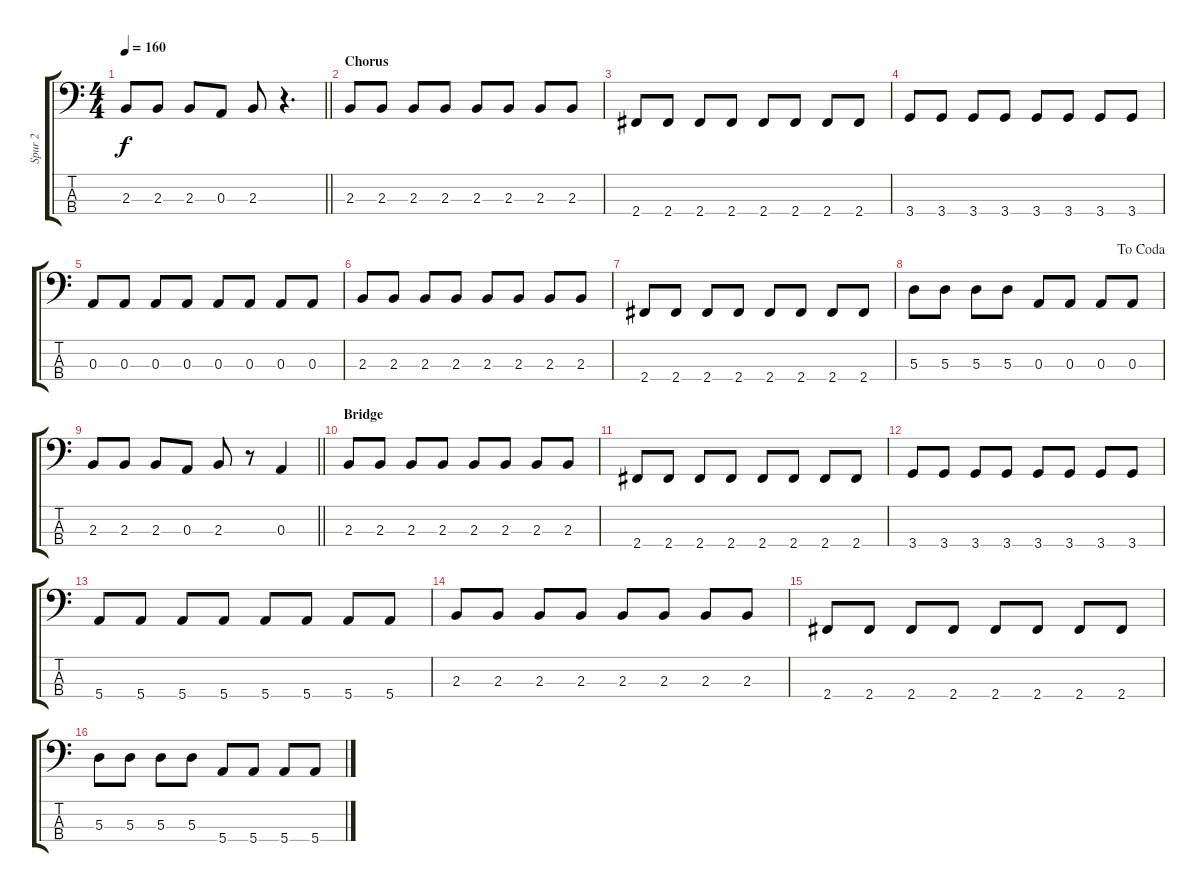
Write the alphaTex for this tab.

\track ("Spur 2" "Spur 2") {instrument electricbassfinger}
\staff {score tabs}
\tuning (G2 D2 A1 E1) {hide}
\ts (4 4)
\tempo 160
\clef f4
\barLineRight lightlight
\ks c
2.3.8{dy f} 2.3.8 2.3.8 0.3.8 2.3.8 r.4{d} |
\section ("" "Chorus")
2.3.8 2.3.8 2.3.8 2.3.8 2.3.8 2.3.8 2.3.8 2.3.8 |
2.4.8 2.4.8 2.4.8 2.4.8 2.4.8 2.4.8 2.4.8 2.4.8 |
3.4.8 3.4.8 3.4.8 3.4.8 3.4.8 3.4.8 3.4.8 3.4.8 |
0.3.8 0.3.8 0.3.8 0.3.8 0.3.8 0.3.8 0.3.8 0.3.8 |
2.3.8 2.3.8 2.3.8 2.3.8 2.3.8 2.3.8 2.3.8 2.3.8 |
2.4.8 2.4.8 2.4.8 2.4.8 2.4.8 2.4.8 2.4.8 2.4.8 |
\jump dacoda
5.3.8 5.3.8 5.3.8 5.3.8 0.3.8 0.3.8 0.3.8 0.3.8 |
\barLineRight lightlight
2.3.8 2.3.8 2.3.8 0.3.8 2.3.8 r.8 0.3.4 |
\section ("" "Bridge")
2.3.8 2.3.8 2.3.8 2.3.8 2.3.8 2.3.8 2.3.8 2.3.8 |
2.4.8 2.4.8 2.4.8 2.4.8 2.4.8 2.4.8 2.4.8 2.4.8 |
3.4.8 3.4.8 3.4.8 3.4.8 3.4.8 3.4.8 3.4.8 3.4.8 |
5.4.8 5.4.8 5.4.8 5.4.8 5.4.8 5.4.8 5.4.8 5.4.8 |
2.3.8 2.3.8 2.3.8 2.3.8 2.3.8 2.3.8 2.3.8 2.3.8 |
2.4.8 2.4.8 2.4.8 2.4.8 2.4.8 2.4.8 2.4.8 2.4.8 |
5.3.8 5.3.8 5.3.8 5.3.8 5.4.8 5.4.8 5.4.8 5.4.8
